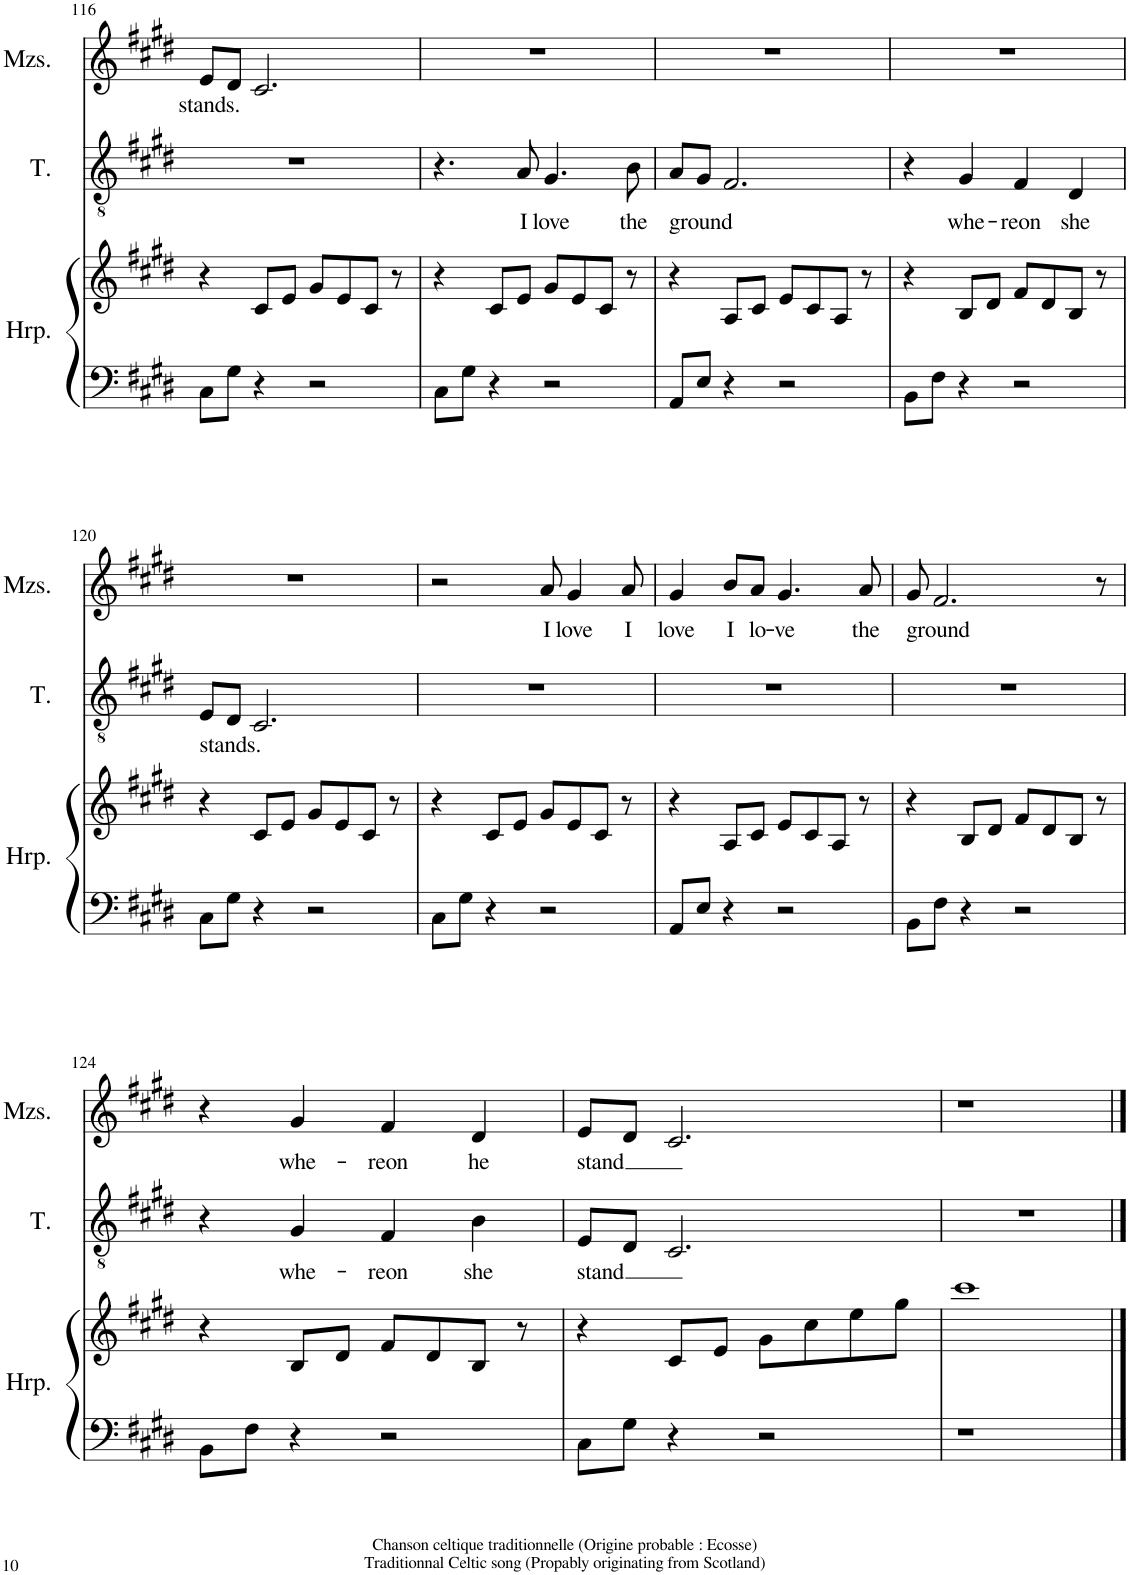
**kern	**kern	**kern	**text	**kern	**text
*part3	*part3	*part2	*part2	*part1	*part1
*staff4	*staff3	*staff2	*staff2	*staff1	*staff1
*I"Harp	*	*I"Tenor	*	*I"Mezzosoprano	*
*I'Hrp.	*	*I'T.	*	*I'Mzs.	*
!!LO:PB:g=z
*clefF4	*clefG2	*clefGv2	*	*clefG2	*
*k[f#c#g#d#]	*k[f#c#g#d#]	*k[f#c#g#d#]	*	*k[f#c#g#d#]	*
*M4/4	*M4/4	*M4/4	*	*M4/4	*
=116	=116	=116	=116	=116	=116
!	!	!	!	!	!LO:LY:b
8C#\L	4r	1r	.	8e/L	stands.
8G#\J	.	.	.	8d#/J	.
4r	8c#/L	.	.	2.c#/	.
.	8e/J	.	.	.	.
2r	8g#/L	.	.	.	.
.	8e/	.	.	.	.
.	8c#/J	.	.	.	.
.	8r	.	.	.	.
=117	=117	=117	=117	=117	=117
8C#\L	4r	4.r	.	1r	.
8G#\J	.	.	.	.	.
4r	8c#/L	.	.	.	.
!	!	!	!LO:LY:b	!	!
.	8e/J	8A/	I	.	.
!	!	!	!LO:LY:b	!	!
2r	8g#/L	4.G#/	love	.	.
.	8e/	.	.	.	.
.	8c#/J	.	.	.	.
!	!	!	!LO:LY:b	!	!
.	8r	8B\	the	.	.
=118	=118	=118	=118	=118	=118
!	!	!	!LO:LY:b	!	!
8AA/L	4r	8A/L	ground	1r	.
8E/J	.	8G#/J	.	.	.
4r	8A/L	2.F#/	.	.	.
.	8c#/J	.	.	.	.
2r	8e/L	.	.	.	.
.	8c#/	.	.	.	.
.	8A/J	.	.	.	.
.	8r	.	.	.	.
=119	=119	=119	=119	=119	=119
8BB\L	4r	4r	.	1r	.
8F#\J	.	.	.	.	.
!	!	!	!LO:LY:b	!	!
4r	8B/L	4G#/	whe-	.	.
.	8d#/J	.	.	.	.
!	!	!	!LO:LY:b	!	!
2r	8f#/L	4F#/	-reon	.	.
.	8d#/	.	.	.	.
!	!	!	!LO:LY:b	!	!
.	8B/J	4D#/	she	.	.
.	8r	.	.	.	.
!!LO:LB:g=z
=120	=120	=120	=120	=120	=120
!	!	!	!LO:LY:b	!	!
8C#\L	4r	8E/L	stands.	1r	.
8G#\J	.	8D#/J	.	.	.
4r	8c#/L	2.C#/	.	.	.
.	8e/J	.	.	.	.
2r	8g#/L	.	.	.	.
.	8e/	.	.	.	.
.	8c#/J	.	.	.	.
.	8r	.	.	.	.
=121	=121	=121	=121	=121	=121
8C#\L	4r	1r	.	2r	.
8G#\J	.	.	.	.	.
4r	8c#/L	.	.	.	.
.	8e/J	.	.	.	.
!	!	!	!	!	!LO:LY:b
2r	8g#/L	.	.	8a/	I
!	!	!	!	!	!LO:LY:b
.	8e/	.	.	4g#/	love
.	8c#/J	.	.	.	.
!	!	!	!	!	!LO:LY:b
.	8r	.	.	8a/	I
=122	=122	=122	=122	=122	=122
!	!	!	!	!	!LO:LY:b
8AA/L	4r	1r	.	4g#/	love
8E/J	.	.	.	.	.
!	!	!	!	!	!LO:LY:b
4r	8A/L	.	.	8b/L	I
!	!	!	!	!	!LO:LY:b
.	8c#/J	.	.	8a/J	lo-
!	!	!	!	!	!LO:LY:b
2r	8e/L	.	.	4.g#/	-ve
.	8c#/	.	.	.	.
.	8A/J	.	.	.	.
!	!	!	!	!	!LO:LY:b
.	8r	.	.	8a/	the
=123	=123	=123	=123	=123	=123
!	!	!	!	!	!LO:LY:b
8BB\L	4r	1r	.	8g#/	ground
8F#\J	.	.	.	2.f#/	.
4r	8B/L	.	.	.	.
.	8d#/J	.	.	.	.
2r	8f#/L	.	.	.	.
.	8d#/	.	.	.	.
.	8B/J	.	.	.	.
.	8r	.	.	8r	.
!!LO:LB:g=z
=124	=124	=124	=124	=124	=124
8BB\L	4r	4r	.	4r	.
8F#\J	.	.	.	.	.
!	!	!	!LO:LY:b	!	!LO:LY:b
4r	8B/L	4G#/	whe-	4g#/	whe-
.	8d#/J	.	.	.	.
!	!	!	!LO:LY:b	!	!LO:LY:b
2r	8f#/L	4F#/	-reon	4f#/	-reon
.	8d#/	.	.	.	.
!	!	!	!LO:LY:b	!	!LO:LY:b
.	8B/J	4B\	she	4d#/	he
.	8r	.	.	.	.
=125	=125	=125	=125	=125	=125
!	!	!	!LO:LY:b	!	!LO:LY:b
8C#\L	4r	8E/L	-stand	8e/L	-stand
8G#\J	.	8D#/J	.	8d#/J	.
4r	8c#/L	2.C#/	.	2.c#/	.
.	8e/J	.	.	.	.
2r	8g#\L	.	.	.	.
.	8cc#\	.	.	.	.
.	8ee\	.	.	.	.
.	8gg#\J	.	.	.	.
=126	=126	=126	=126	=126	=126
1r	1ccc#	1r	.	1r	.
==	==	==	==	==	==
*-	*-	*-	*-	*-	*-
